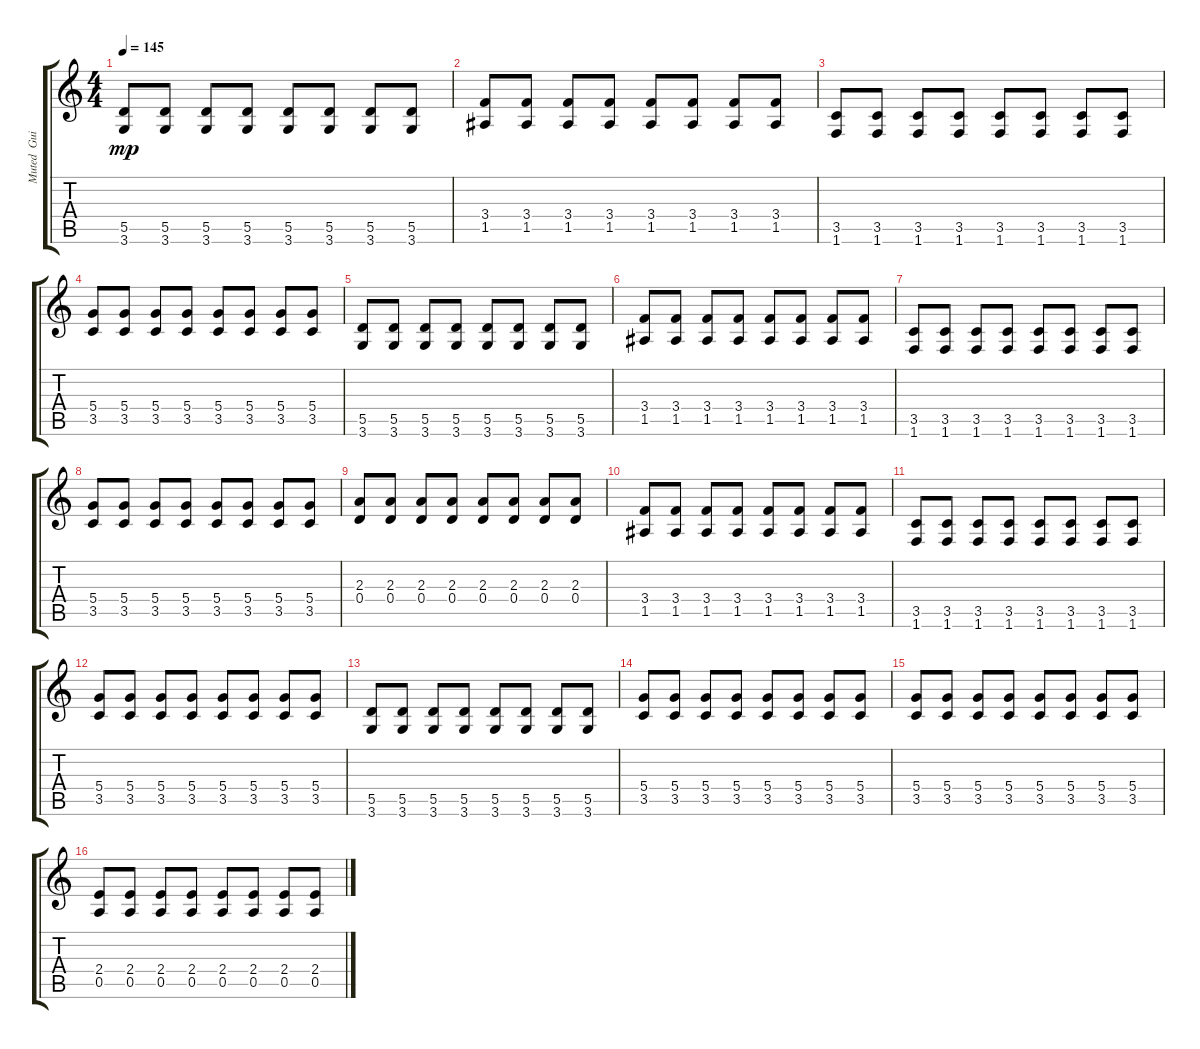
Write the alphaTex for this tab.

\track ("Muted  Guitar" "Muted  Gui") {instrument electricguitarmuted}
\staff {score tabs}
\tuning (E4 B3 G3 D3 A2 E2) {hide}
\ts (4 4)
\tempo 145
\clef g2
\ks c
(5.5 3.6).8{dy mp} (5.5 3.6).8 (5.5 3.6).8 (5.5 3.6).8 (5.5 3.6).8 (5.5 3.6).8 (5.5 3.6).8 (5.5 3.6).8 |
(3.4 1.5).8 (3.4 1.5).8 (3.4 1.5).8 (3.4 1.5).8 (3.4 1.5).8 (3.4 1.5).8 (3.4 1.5).8 (3.4 1.5).8 |
(3.5 1.6).8 (3.5 1.6).8 (3.5 1.6).8 (3.5 1.6).8 (3.5 1.6).8 (3.5 1.6).8 (3.5 1.6).8 (3.5 1.6).8 |
(5.4 3.5).8 (5.4 3.5).8 (5.4 3.5).8 (5.4 3.5).8 (5.4 3.5).8 (5.4 3.5).8 (5.4 3.5).8 (5.4 3.5).8 |
(5.5 3.6).8 (5.5 3.6).8 (5.5 3.6).8 (5.5 3.6).8 (5.5 3.6).8 (5.5 3.6).8 (5.5 3.6).8 (5.5 3.6).8 |
(3.4 1.5).8 (3.4 1.5).8 (3.4 1.5).8 (3.4 1.5).8 (3.4 1.5).8 (3.4 1.5).8 (3.4 1.5).8 (3.4 1.5).8 |
(3.5 1.6).8 (3.5 1.6).8 (3.5 1.6).8 (3.5 1.6).8 (3.5 1.6).8 (3.5 1.6).8 (3.5 1.6).8 (3.5 1.6).8 |
(5.4 3.5).8 (5.4 3.5).8 (5.4 3.5).8 (5.4 3.5).8 (5.4 3.5).8 (5.4 3.5).8 (5.4 3.5).8 (5.4 3.5).8 |
(2.3 0.4).8 (2.3 0.4).8 (2.3 0.4).8 (2.3 0.4).8 (2.3 0.4).8 (2.3 0.4).8 (2.3 0.4).8 (2.3 0.4).8 |
(3.4 1.5).8 (3.4 1.5).8 (3.4 1.5).8 (3.4 1.5).8 (3.4 1.5).8 (3.4 1.5).8 (3.4 1.5).8 (3.4 1.5).8 |
(3.5 1.6).8 (3.5 1.6).8 (3.5 1.6).8 (3.5 1.6).8 (3.5 1.6).8 (3.5 1.6).8 (3.5 1.6).8 (3.5 1.6).8 |
(5.4 3.5).8 (5.4 3.5).8 (5.4 3.5).8 (5.4 3.5).8 (5.4 3.5).8 (5.4 3.5).8 (5.4 3.5).8 (5.4 3.5).8 |
(5.5 3.6).8 (5.5 3.6).8 (5.5 3.6).8 (5.5 3.6).8 (5.5 3.6).8 (5.5 3.6).8 (5.5 3.6).8 (5.5 3.6).8 |
(5.4 3.5).8 (5.4 3.5).8 (5.4 3.5).8 (5.4 3.5).8 (5.4 3.5).8 (5.4 3.5).8 (5.4 3.5).8 (5.4 3.5).8 |
(5.4 3.5).8 (5.4 3.5).8 (5.4 3.5).8 (5.4 3.5).8 (5.4 3.5).8 (5.4 3.5).8 (5.4 3.5).8 (5.4 3.5).8 |
(2.4 0.5).8 (2.4 0.5).8 (2.4 0.5).8 (2.4 0.5).8 (2.4 0.5).8 (2.4 0.5).8 (2.4 0.5).8 (2.4 0.5).8
